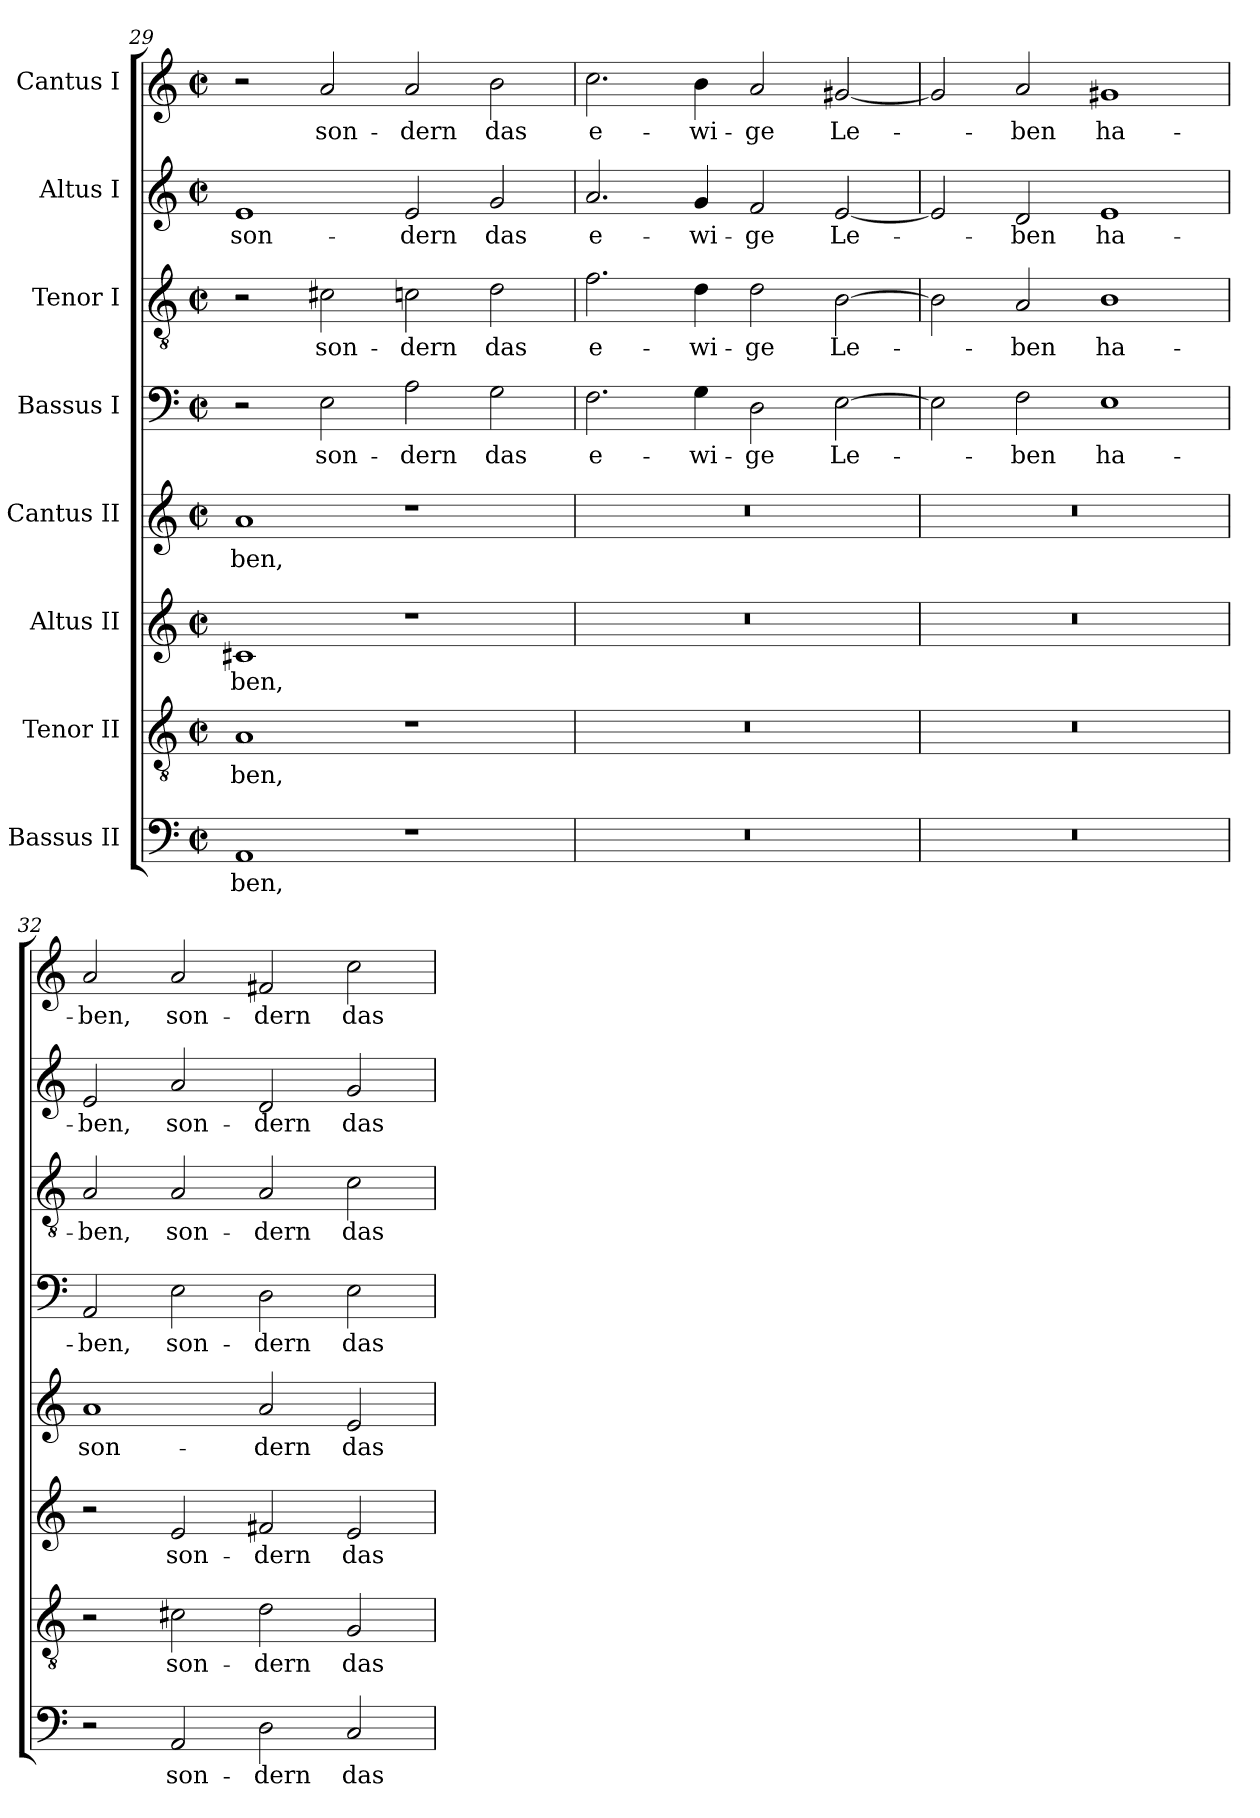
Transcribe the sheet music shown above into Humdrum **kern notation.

**kern	**text	**kern	**text	**kern	**text	**kern	**text	**kern	**text	**kern	**text	**kern	**text	**kern	**text
*part8	*part8	*part7	*part7	*part6	*part6	*part5	*part5	*part4	*part4	*part3	*part3	*part2	*part2	*part1	*part1
*staff8	*staff8	*staff7	*staff7	*staff6	*staff6	*staff5	*staff5	*staff4	*staff4	*staff3	*staff3	*staff2	*staff2	*staff1	*staff1
*I"Bassus II	*	*I"Tenor II	*	*I"Altus II	*	*I"Cantus II	*	*I"Bassus I	*	*I"Tenor I	*	*I"Altus I	*	*I"Cantus I	*
*clefF4	*	*clefGv2	*	*clefG2	*	*clefG2	*	*clefF4	*	*clefGv2	*	*clefG2	*	*clefG2	*
*k[]	*	*k[]	*	*k[]	*	*k[]	*	*k[]	*	*k[]	*	*k[]	*	*k[]	*
*M4/2	*	*M4/2	*	*M4/2	*	*M4/2	*	*M4/2	*	*M4/2	*	*M4/2	*	*M4/2	*
*met(c|)	*	*met(c|)	*	*met(c|)	*	*met(c|)	*	*met(c|)	*	*met(c|)	*	*met(c|)	*	*met(c|)	*
=29	=29	=29	=29	=29	=29	=29	=29	=29	=29	=29	=29	=29	=29	=29	=29
!	!LO:LY:b	!	!LO:LY:b	!	!LO:LY:b	!	!LO:LY:b	!	!	!	!	!	!LO:LY:b	!	!
1AA	-ben,	1A	-ben,	1c#X	-ben,	1a	-ben,	2r	.	2r	.	1e	son-	2r	.
!	!	!	!	!	!	!	!	!	!LO:LY:b	!	!LO:LY:b	!	!	!	!LO:LY:b
.	.	.	.	.	.	.	.	2E\	son-	2c#X\	son-	.	.	2a/	son-
!	!	!	!	!	!	!	!	!	!LO:LY:b	!	!LO:LY:b	!	!LO:LY:b	!	!LO:LY:b
1r	.	1r	.	1r	.	1r	.	2A\	-dern	2cn\	-dern	2e/	-dern	2a/	-dern
!	!	!	!	!	!	!	!	!	!LO:LY:b	!	!LO:LY:b	!	!LO:LY:b	!	!LO:LY:b
.	.	.	.	.	.	.	.	2G\	das	2d\	das	2g/	das	2b\	das
=30	=30	=30	=30	=30	=30	=30	=30	=30	=30	=30	=30	=30	=30	=30	=30
!	!	!	!	!	!	!	!	!	!LO:LY:b	!	!LO:LY:b	!	!LO:LY:b	!	!LO:LY:b
0r	.	0r	.	0r	.	0r	.	2.F\	e-	2.f\	e-	2.a/	e-	2.cc\	e-
!	!	!	!	!	!	!	!	!	!LO:LY:b	!	!LO:LY:b	!	!LO:LY:b	!	!LO:LY:b
.	.	.	.	.	.	.	.	4G\	-wi-	4d\	-wi-	4g/	-wi-	4b\	-wi-
!	!	!	!	!	!	!	!	!	!LO:LY:b	!	!LO:LY:b	!	!LO:LY:b	!	!LO:LY:b
.	.	.	.	.	.	.	.	2D\	-ge	2d\	-ge	2f/	-ge	2a/	-ge
!	!	!	!	!	!	!	!	!	!LO:LY:b	!	!LO:LY:b	!	!LO:LY:b	!	!LO:LY:b
.	.	.	.	.	.	.	.	[2E\	Le-	[2B\	Le-	[2e/	Le-	[2g#X/	Le-
=31	=31	=31	=31	=31	=31	=31	=31	=31	=31	=31	=31	=31	=31	=31	=31
0r	.	0r	.	0r	.	0r	.	2E\]	.	2B\]	.	2e/]	.	2g#/]	.
!	!	!	!	!	!	!	!	!	!LO:LY:b	!	!LO:LY:b	!	!LO:LY:b	!	!LO:LY:b
.	.	.	.	.	.	.	.	2F\	-ben	2A/	-ben	2d/	-ben	2a/	-ben
!	!	!	!	!	!	!	!	!	!LO:LY:b	!	!LO:LY:b	!	!LO:LY:b	!	!LO:LY:b
.	.	.	.	.	.	.	.	1E	ha-	1B	ha-	1e	ha-	1g#X	ha-
=32	=32	=32	=32	=32	=32	=32	=32	=32	=32	=32	=32	=32	=32	=32	=32
!	!	!	!	!	!	!	!LO:LY:b	!	!LO:LY:b	!	!LO:LY:b	!	!LO:LY:b	!	!LO:LY:b
2r	.	2r	.	2r	.	1a	son-	2AA/	-ben,	2A/	-ben,	2e/	-ben,	2a/	-ben,
!	!LO:LY:b	!	!LO:LY:b	!	!LO:LY:b	!	!	!	!LO:LY:b	!	!LO:LY:b	!	!LO:LY:b	!	!LO:LY:b
2AA/	son-	2c#X\	son-	2e/	son-	.	.	2E\	son-	2A/	son-	2a/	son-	2a/	son-
!	!LO:LY:b	!	!LO:LY:b	!	!LO:LY:b	!	!LO:LY:b	!	!LO:LY:b	!	!LO:LY:b	!	!LO:LY:b	!	!LO:LY:b
2D\	-dern	2d\	-dern	2f#X/	-dern	2a/	-dern	2D\	-dern	2A/	-dern	2d/	-dern	2f#X/	-dern
!	!LO:LY:b	!	!LO:LY:b	!	!LO:LY:b	!	!LO:LY:b	!	!LO:LY:b	!	!LO:LY:b	!	!LO:LY:b	!	!LO:LY:b
2C/	das	2G/	das	2e/	das	2e/	das	2E\	das	2c\	das	2g/	das	2cc\	das
=	=	=	=	=	=	=	=	=	=	=	=	=	=	=	=
*-	*-	*-	*-	*-	*-	*-	*-	*-	*-	*-	*-	*-	*-	*-	*-
